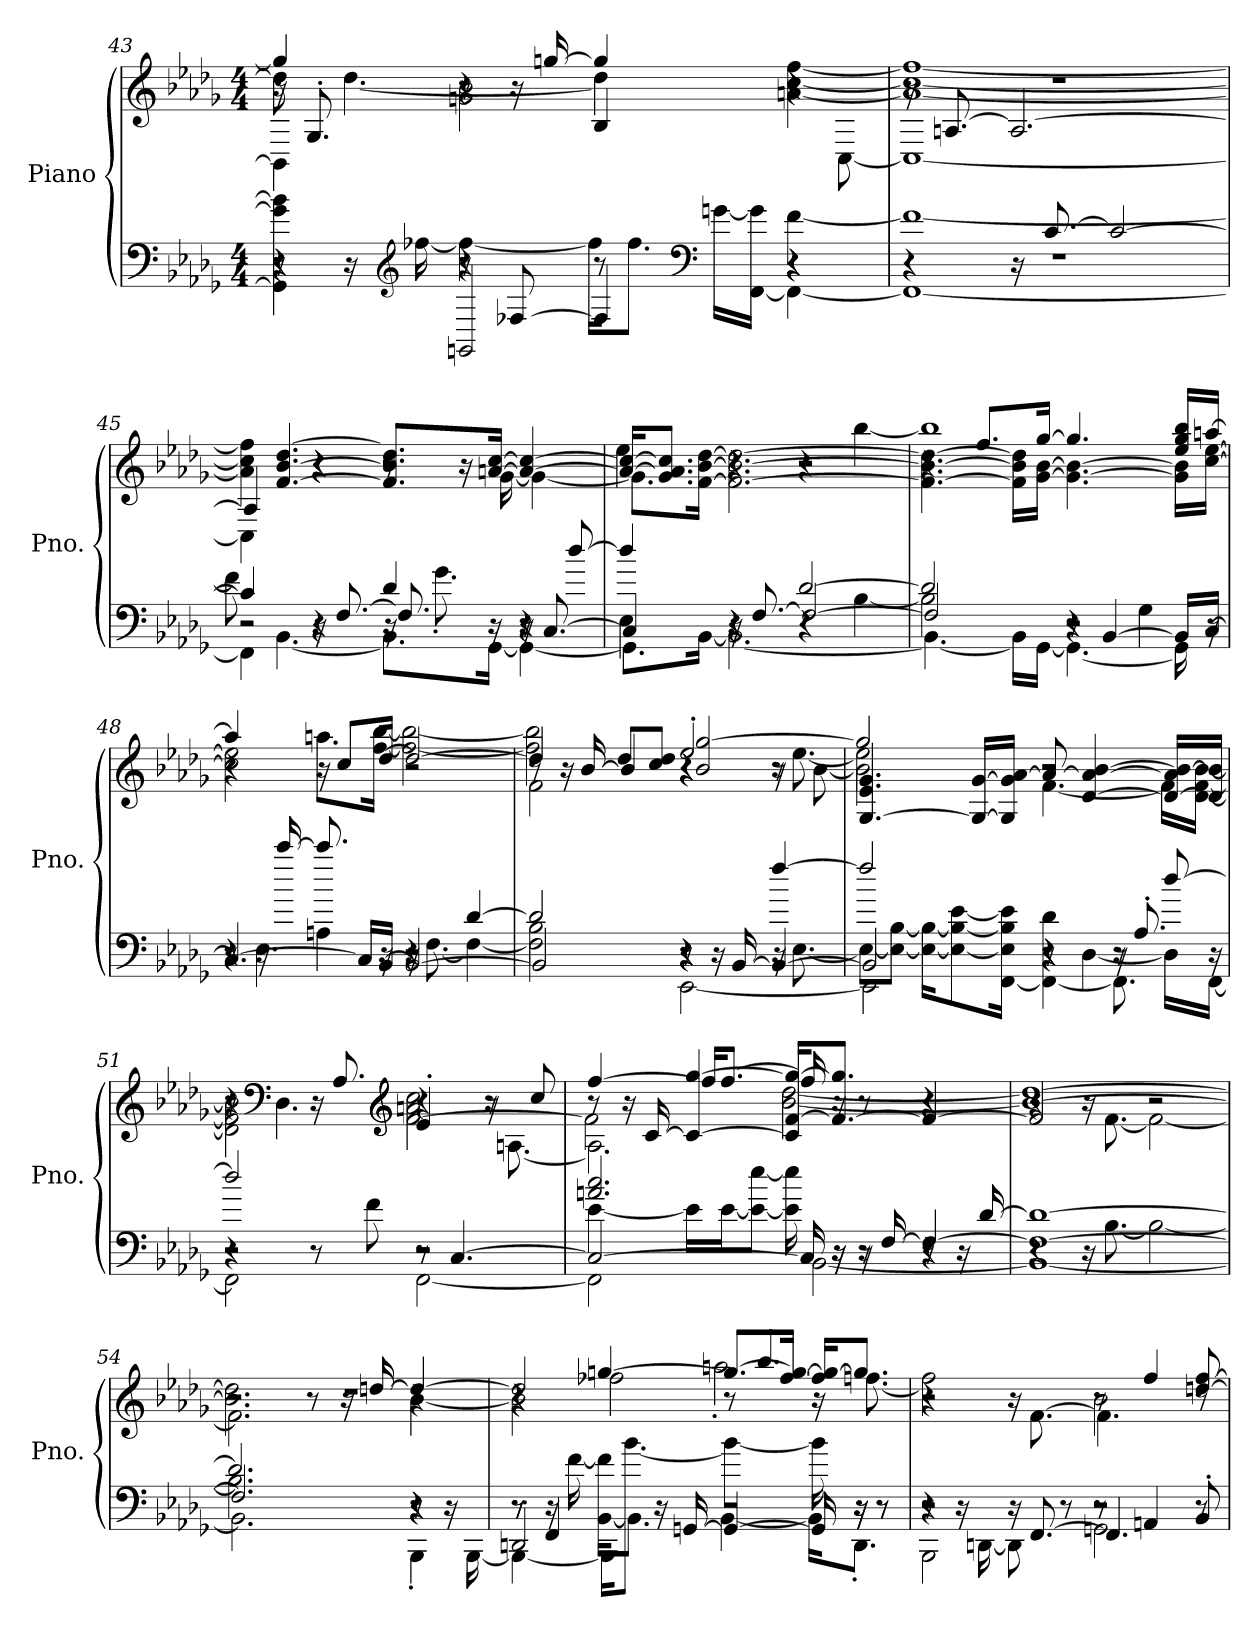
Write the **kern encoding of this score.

**kern	**kern
*part1	*part1
*staff2	*staff1
*I"Piano	*
*I'Pno.	*
!!LO:LB:g=z
*clefF4	*clefG2
*k[b-e-a-d-g-]	*k[b-e-a-d-g-]
*M4/4	*M4/4
=43	=43
*^	*^
*	*^	*	*^
*	*	*^	*	*	*^
4r	4GG-\] 4g-\] 4b-\]	4r	8r	4gg-/]	8dd-\]	16r	4BB-\]
.	.	.	.	.	.	8.G-'/	.
.	.	.	16r	.	[4.dd-\	.	.
*clefG2	*	*	*	*	*	*	*
.	.	.	[16ff-X\	.	.	.	.
8r	4r	2GGn/	4ff-\_	4r	.	8r	2gn\ 2b-\
[8F-X/	.	.	.	.	.	16r	.
.	.	.	.	.	.	[16ggn/	.
4F-/]	8r	.	16ff-\KL]	4B-/	4dd-\]	4gg/]	.
.	.	.	8.ff-\J	.	.	.	.
*clefF4	*	*	*	*	*	*	*
.	[16gn\LL	.	.	.	.	.	.
.	[16FF\ 16g\]JJ	.	.	.	.	.	.
4r	4FF\_	4r	[4f\	4r	[4an\ [4cc\ [4ff\	4r	8r
.	.	.	.	.	.	.	[8C\
=44	=44	=44	=44	=44	=44	=44	=44
1r	1FF_	4r	1f_	1r	1a_ 1cc_ 1ff_	16r	1C_
.	.	.	.	.	.	[8.An/	.
.	.	16r	.	.	.	2.A/_	.
.	.	[8.c/	.	.	.	.	.
.	.	2c/_	.	.	.	.	.
=45	=45	=45	=45	=45	=45	=45	=45
2r	4FF\]	4c/]	8f\]	8r	4a\] 4cc\] 4ff\]	4A/]	4C\]
.	.	.	[4.BB-\	[4.f/ [4.b-/ [4.dd-/	.	.	.
.	4r	16r	.	.	4r	4r	4r
.	.	[8.F/	.	.	.	.	.
4d-/	16r	8.F/]	8.BB-\L]	8.f/] 8.b-/] 8.dd-/]L	2r	2r	8r
.	8.g-'\	.	.	.	.	.	.
.	.	.	.	.	.	.	16r
.	.	16r	[16GG-\Jk	[16an/ [16cc/Jk	.	.	[16g-\
8r	4r	16r	4GG-\_	4a/_ 4cc/_	.	.	4g-\_
.	.	[8.C/	.	.	.	.	.
[8dd-/	.	.	.	.	.	.	.
*	*	*	*	*	*	*v	*v
!!LO:PB:g=z
=46	=46	=46	=46	=46	=46	=46
4dd-/]	4E-\	4C/]	8.GG-\L]	16a/_ 16cc/_KL	4ee-\	8.g-\L]
.	.	.	.	8.g-/ 8.a/] 8.cc/]J	.	.
.	.	.	[16BB-\Jk	.	.	[16f\ [16b-\ [16dd-\Jk
4r	4r	16r	2.BB-\_	4r	4r	2.f\_ 2.b-\_ 2.dd-\_
.	.	[8.F/	.	.	.	.
[2d-/	4r	2F/_	.	2r	4r	.
.	[4B-\	.	.	.	[4bb-\	.
=47	=47	=47	=47	=47	=47	=47
2d-/]	2B-\]	2F/]	4.BB-\_	4r	1bb-]	4.f\_ 4.b-\_ 4.dd-\_
.	.	.	.	8.ff/L	.	.
.	.	.	16BB-\LL]	.	.	16f\] 16b-\] 16dd-\]LL
.	.	.	[16GG-\JJ	[16gg-/Jk	.	[16g-\ [16b-\JJ
2r	4r	8r	4.GG-\_	4.gg-/]	.	4.g-\_ 4.b-\_
.	.	[4BB-/	.	.	.	.
.	4G-\	.	.	.	.	.
.	.	16BB-/LL]	16GG-\]	16ee-/ 16gg-/ 16bb-/LL	.	16g-\] 16b-\]LL
.	.	[16C/JJ	16r	[16aan/JJ	.	[16cc\ [16ee-\JJ
=48	=48	=48	=48	=48	=48	=48
8r	4r	4.C/_	8r	4aa/]	4r	2cc\] 2ee-\]
16r	.	.	4.E-\	.	.	.
[16ccc/	.	.	.	.	.	.
8.ccc/]	4An\	.	.	16r	8.aan\L	.
.	.	.	.	8cc/L	.	.
.	.	16C/LL]	.	.	.	.
16r	.	[16BB-/JJ	.	[16dd-/Jk	[16ff\ [16bb-\Jk	.
4r	2r	2BB-/_	16r	2dd-/_	2ff\_ 2bb-\_	2r
.	.	.	[8.F\	.	.	.
[4d-/	.	.	4F\_	.	.	.
!!LO:LB:g=z
=49	=49	=49	=49	=49	=49	=49
*	*	*	*	*	*	*^
2d-/]	2B-\	2BB-/]	2F\]	4dd-/]	2ff\] 2bb-\]	8r	2f\
.	.	.	.	.	.	16r	.
.	.	.	.	.	.	[16b-/	.
.	.	.	.	8dd-/L	.	4b-/]	.
.	.	.	.	8cc/ 8dd-/J	.	.	.
4r	4r	8r	[2EE-\	2ee-'/	4r	2b-/ [2gg-/	4r
.	.	16r	.	.	.	.	.
.	.	[16BB-/	.	.	.	.	.
[4ff/	16r	4BB-/_	.	.	16r	.	8r
.	[8.E-\	.	.	.	[8.ee-\	.	.
.	.	.	.	.	.	.	[8b-\
=50	=50	=50	=50	=50	=50	=50	=50
2ff/]	8E-\L_	2BB-/]	2EE-\]	[4.G-/ 4.e-/ 4.g-/	2ee-\]	2gg-/]	2b-\]
.	8E-\_ [8B-\J	.	.	.	.	.	.
.	16E-\_ 16B-\_KL	.	.	.	.	.	.
.	8E-\_ 8B-\_ [8e-\	.	.	.	.	.	.
.	.	.	.	16G-/_ [16g-/LL	.	.	.
.	[16FF\ 16E-\] 16B-\] 16e-\]Jk	.	.	16G-/] 16g-/] [16a-/JJ	.	.	.
4r	4FF\_ 4d-\	4r	8r	8a-/_	2r	2r	[4.f\
.	.	.	[4D-\	[4d-/ 4a-/_ [4b-/	.	.	.
8r	8.FF\]	16r	.	.	.	.	.
.	.	8.A-'/	.	.	.	.	.
[8dd-/	.	.	16D-\LL]	16d-/_ 16a-/] 16b-/_LL	.	.	16f\LL]
.	16r	.	[16FF\JJ	16d-/] 16b-/]JJ	.	.	[16d-\ [16f\ [16b-\JJ
*	*	*	*	*	*	*v	*v
!!LO:LB:g=z
=51	=51	=51	=51	=51	=51	=51
2dd-/]	4r	2r	2FF\]	4r	8r	2d-\] 2f\] 2b-\]
*	*	*	*	*clefF4	*	*
.	.	.	.	.	4.D-\	.
.	8r	.	.	16r	.	.
.	.	.	.	8.A-/	.	.
.	8f\	.	.	.	.	.
*	*	*	*	*clefG2	*	*
2r	2r	8r	[2FF\	4e-'/	4r	[2f\ 2an\ 2cc\
.	.	[4.C/	.	.	.	.
.	.	.	.	8r	16r	.
.	.	.	.	.	[8.An\	.
.	.	.	.	8cc/	.	.
=52	=52	=52	=52	=52	=52	=52
*	*	*	*	*	*	*^
2.an/ 2.cc/	[4e-\	2C/_	2FF\]	8r	2.A\]	[4ff/	2f\]
.	.	.	.	16r	.	.	.
.	.	.	.	[16c/	.	.	.
.	16e-\LL]	.	.	4c/_ [4gg-/	.	16ff/KL]	.
.	[16e-\J	.	.	.	.	[8.ff/J	.
.	8e-\_ [8ee-\J	.	.	.	.	.	.
.	16e-\] 16ee-\]	16C/]	[2BB-\	16c/] [16f/ 16gg-/_KL	.	16ff/]	[2b-\ [2dd-\
.	16r	16r	.	8.f/_ 8.gg-/]J	.	16r	.
.	8r	16r	.	.	.	8r	.
.	.	[16F/	.	.	.	.	.
8r	4r	4F/_	.	4f/_	4r	4r	.
16r	.	.	.	.	.	.	.
[16d-/	.	.	.	.	.	.	.
*	*	*	*	*	*	*v	*v
=53	=53	=53	=53	=53	=53	=53
1d-_	4r	1F_	1BB-_	2f/]	4r	1b-_ 1dd-_
.	16r	.	.	.	16r	.
.	[8.B-\	.	.	.	[8.f\	.
.	2B-\_	.	.	2r	2f\_	.
!!LO:LB:g=z
=54	=54	=54	=54	=54	=54	=54
*	*	*	*	*	*	*^
2.d-/]	2.B-\]	2.F/]	2.BB-\]	1r	2.f\]	2r	2.b-\] 2.dd-\]
.	.	.	.	.	.	8r	.
.	.	.	.	.	.	16r	.
.	.	.	.	.	.	[16ddn/	.
4r	4BBB-'\	4r	8r	.	4r	4dd/_	[4b-\
.	.	.	16r	.	.	.	.
.	.	.	[16BBB-\	.	.	.	.
=55	=55	=55	=55	=55	=55	=55	=55
8r	8r	2DDn'/	4BBB-\_	4r	4r	2dd/]	2b-\]
4FF/	16r	.	.	.	.	.	.
.	[16f\	.	.	.	.	.	.
.	[16BB-\ 16f\]KL	.	16BBB-\KL]	[4ggn/	2ff-X\	.	.
.	8.BB-\J]	.	[8.b-\J	.	.	.	.
16r	.	.	.	.	.	.	.
[16GGn/	.	.	.	.	.	.	.
4GG/_	[4BB-\	2r	4b-\_	8.gg/L_	.	8r	2aan'\
.	.	.	.	.	.	4.bb-'/	.
.	.	.	.	[16ff-/ 16gg/_Jk	.	.	.
16GG/]	16BB-\KL]	.	16b-\]	16ff-/] 16gg/_KL	16r	.	.
16r	8.DD'\J	.	16r	8.gg/J]	[8.ffn\	.	.
8r	.	.	8r	.	.	.	.
*	*	*	*	*	*	*v	*v
=56	=56	=56	=56	=56	=56	=56
2r	8r	4r	2BBB-\	2r	2ff\]	4r
.	16r	.	.	.	.	.
.	[16DDn\	.	.	.	.	.
.	8DD\]	16r	.	.	.	16r
.	.	[8.FF/	.	.	.	[8.f\
.	8r	.	.	.	.	.
8r	2GGn\	4.FF/]	2r	8r	2b-\	4.f\]
4AAn/	.	.	.	4ff/	.	.
8BB-'/	.	8r	.	[8ddn/ [8ff/	.	8r
*v	*v	*v	*v	*	*	*
*	*v	*v	*v
=	=
*-	*-
